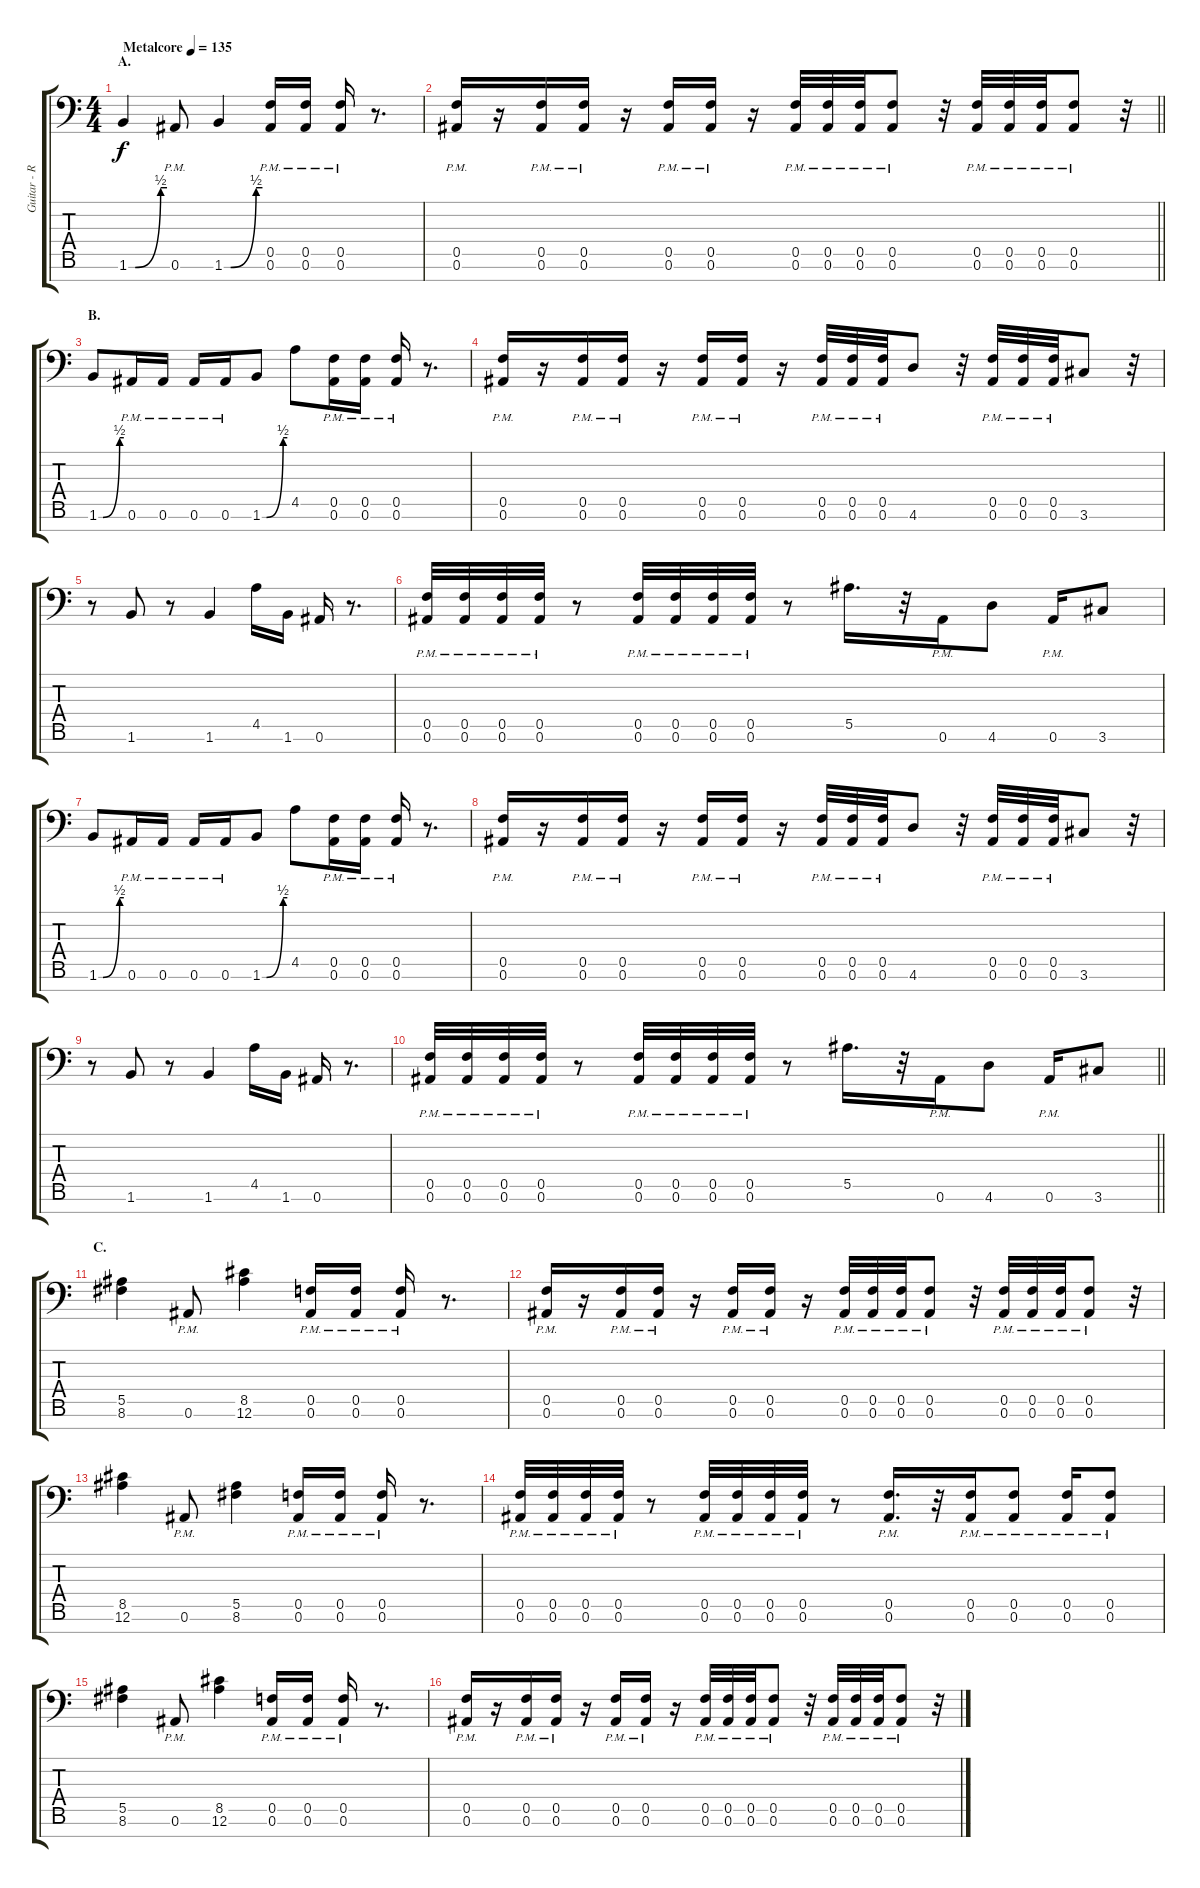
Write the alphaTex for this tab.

\track ("Guitar - Right" "Guitar - R") {instrument distortionguitar}
\staff {score tabs}
\tuning (C4 G3 Eb3 Bb2 F2 Bb1 Ab1) {hide}
\ts (4 4)
\section ("" "A.")
\tempo (135 "Metalcore")
\clef f4
\ks c
1.6{be (custom 0 0 10 0 50 2 60 2)}.4{dy f instrument distortionguitar} 0.6{pm}.8 1.6{be (custom 0 0 10 0 50 2 60 2)}.4 (0.5{pm} 0.6{pm}).16 (0.5{pm} 0.6{pm}).16 (0.5{pm} 0.6{pm}).16 r.8{d} |
\barLineRight lightlight
(0.5{pm} 0.6{pm}).16 r.16 (0.5{pm} 0.6{pm}).16 (0.5{pm} 0.6{pm}).16 r.16 (0.5{pm} 0.6{pm}).16 (0.5{pm} 0.6{pm}).16 r.16 (0.5{pm} 0.6{pm}).32 (0.5{pm} 0.6{pm}).32 (0.5{pm} 0.6{pm}).32 (0.5{pm} 0.6{pm}).8 r.32 (0.5{pm} 0.6{pm}).32 (0.5{pm} 0.6{pm}).32 (0.5{pm} 0.6{pm}).32 (0.5{pm} 0.6{pm}).8 r.32 |
\section ("" "B.")
1.6{be (custom 0 0 10 0 50 2 60 2)}.8 0.6{pm}.16 0.6{pm}.16 0.6{pm}.16 0.6{pm}.16 1.6{be (custom 0 0 10 0 50 2 60 2)}.8 4.5.8 (0.5{pm} 0.6{pm}).16 (0.5{pm} 0.6{pm}).16 (0.5{pm} 0.6{pm}).16 r.8{d} |
(0.5{pm} 0.6{pm}).16 r.16 (0.5{pm} 0.6{pm}).16 (0.5{pm} 0.6{pm}).16 r.16 (0.5{pm} 0.6{pm}).16 (0.5{pm} 0.6{pm}).16 r.16 (0.5{pm} 0.6{pm}).32 (0.5{pm} 0.6{pm}).32 (0.5{pm} 0.6{pm}).32 4.6.8 r.32 (0.5{pm} 0.6{pm}).32 (0.5{pm} 0.6{pm}).32 (0.5{pm} 0.6{pm}).32 3.6.8 r.32 |
r.8 1.6.8 r.8 1.6.4 4.5.16 1.6.16 0.6.16 r.8{d} |
(0.5{pm} 0.6{pm}).32 (0.5{pm} 0.6{pm}).32 (0.5{pm} 0.6{pm}).32 (0.5{pm} 0.6{pm}).32 r.8 (0.5{pm} 0.6{pm}).32 (0.5{pm} 0.6{pm}).32 (0.5{pm} 0.6{pm}).32 (0.5{pm} 0.6{pm}).32 r.8 5.5.16{d} r.32 0.6{pm}.16 4.6.8 0.6{pm}.16 3.6.8 |
1.6{be (custom 0 0 10 0 50 2 60 2)}.8 0.6{pm}.16 0.6{pm}.16 0.6{pm}.16 0.6{pm}.16 1.6{be (custom 0 0 10 0 50 2 60 2)}.8 4.5.8 (0.5{pm} 0.6{pm}).16 (0.5{pm} 0.6{pm}).16 (0.5{pm} 0.6{pm}).16 r.8{d} |
(0.5{pm} 0.6{pm}).16 r.16 (0.5{pm} 0.6{pm}).16 (0.5{pm} 0.6{pm}).16 r.16 (0.5{pm} 0.6{pm}).16 (0.5{pm} 0.6{pm}).16 r.16 (0.5{pm} 0.6{pm}).32 (0.5{pm} 0.6{pm}).32 (0.5{pm} 0.6{pm}).32 4.6.8 r.32 (0.5{pm} 0.6{pm}).32 (0.5{pm} 0.6{pm}).32 (0.5{pm} 0.6{pm}).32 3.6.8 r.32 |
r.8 1.6.8 r.8 1.6.4 4.5.16 1.6.16 0.6.16 r.8{d} |
\barLineRight lightlight
(0.5{pm} 0.6{pm}).32 (0.5{pm} 0.6{pm}).32 (0.5{pm} 0.6{pm}).32 (0.5{pm} 0.6{pm}).32 r.8 (0.5{pm} 0.6{pm}).32 (0.5{pm} 0.6{pm}).32 (0.5{pm} 0.6{pm}).32 (0.5{pm} 0.6{pm}).32 r.8 5.5.16{d} r.32 0.6{pm}.16 4.6.8 0.6{pm}.16 3.6.8 |
\section ("" "C.")
(5.5 8.6).4 0.6{pm}.8 (8.5 12.6).4 (0.5{pm} 0.6{pm}).16 (0.5{pm} 0.6{pm}).16 (0.5{pm} 0.6{pm}).16 r.8{d} |
(0.5{pm} 0.6{pm}).16 r.16 (0.5{pm} 0.6{pm}).16 (0.5{pm} 0.6{pm}).16 r.16 (0.5{pm} 0.6{pm}).16 (0.5{pm} 0.6{pm}).16 r.16 (0.5{pm} 0.6{pm}).32 (0.5{pm} 0.6{pm}).32 (0.5{pm} 0.6{pm}).32 (0.5{pm} 0.6{pm}).8 r.32 (0.5{pm} 0.6{pm}).32 (0.5{pm} 0.6{pm}).32 (0.5{pm} 0.6{pm}).32 (0.5{pm} 0.6{pm}).8 r.32 |
(8.5 12.6).4 0.6{pm}.8 (5.5 8.6).4 (0.5{pm} 0.6{pm}).16 (0.5{pm} 0.6{pm}).16 (0.5{pm} 0.6{pm}).16 r.8{d} |
(0.5{pm} 0.6{pm}).32 (0.5{pm} 0.6{pm}).32 (0.5{pm} 0.6{pm}).32 (0.5{pm} 0.6{pm}).32 r.8 (0.5{pm} 0.6{pm}).32 (0.5{pm} 0.6{pm}).32 (0.5{pm} 0.6{pm}).32 (0.5{pm} 0.6{pm}).32 r.8 (0.5{pm} 0.6{pm}).16{d} r.32 (0.5{pm} 0.6{pm}).16 (0.5{pm} 0.6{pm}).8 (0.5{pm} 0.6{pm}).16 (0.5{pm} 0.6{pm}).8 |
(5.5 8.6).4 0.6{pm}.8 (8.5 12.6).4 (0.5{pm} 0.6{pm}).16 (0.5{pm} 0.6{pm}).16 (0.5{pm} 0.6{pm}).16 r.8{d} |
(0.5{pm} 0.6{pm}).16 r.16 (0.5{pm} 0.6{pm}).16 (0.5{pm} 0.6{pm}).16 r.16 (0.5{pm} 0.6{pm}).16 (0.5{pm} 0.6{pm}).16 r.16 (0.5{pm} 0.6{pm}).32 (0.5{pm} 0.6{pm}).32 (0.5{pm} 0.6{pm}).32 (0.5{pm} 0.6{pm}).8 r.32 (0.5{pm} 0.6{pm}).32 (0.5{pm} 0.6{pm}).32 (0.5{pm} 0.6{pm}).32 (0.5{pm} 0.6{pm}).8 r.32
